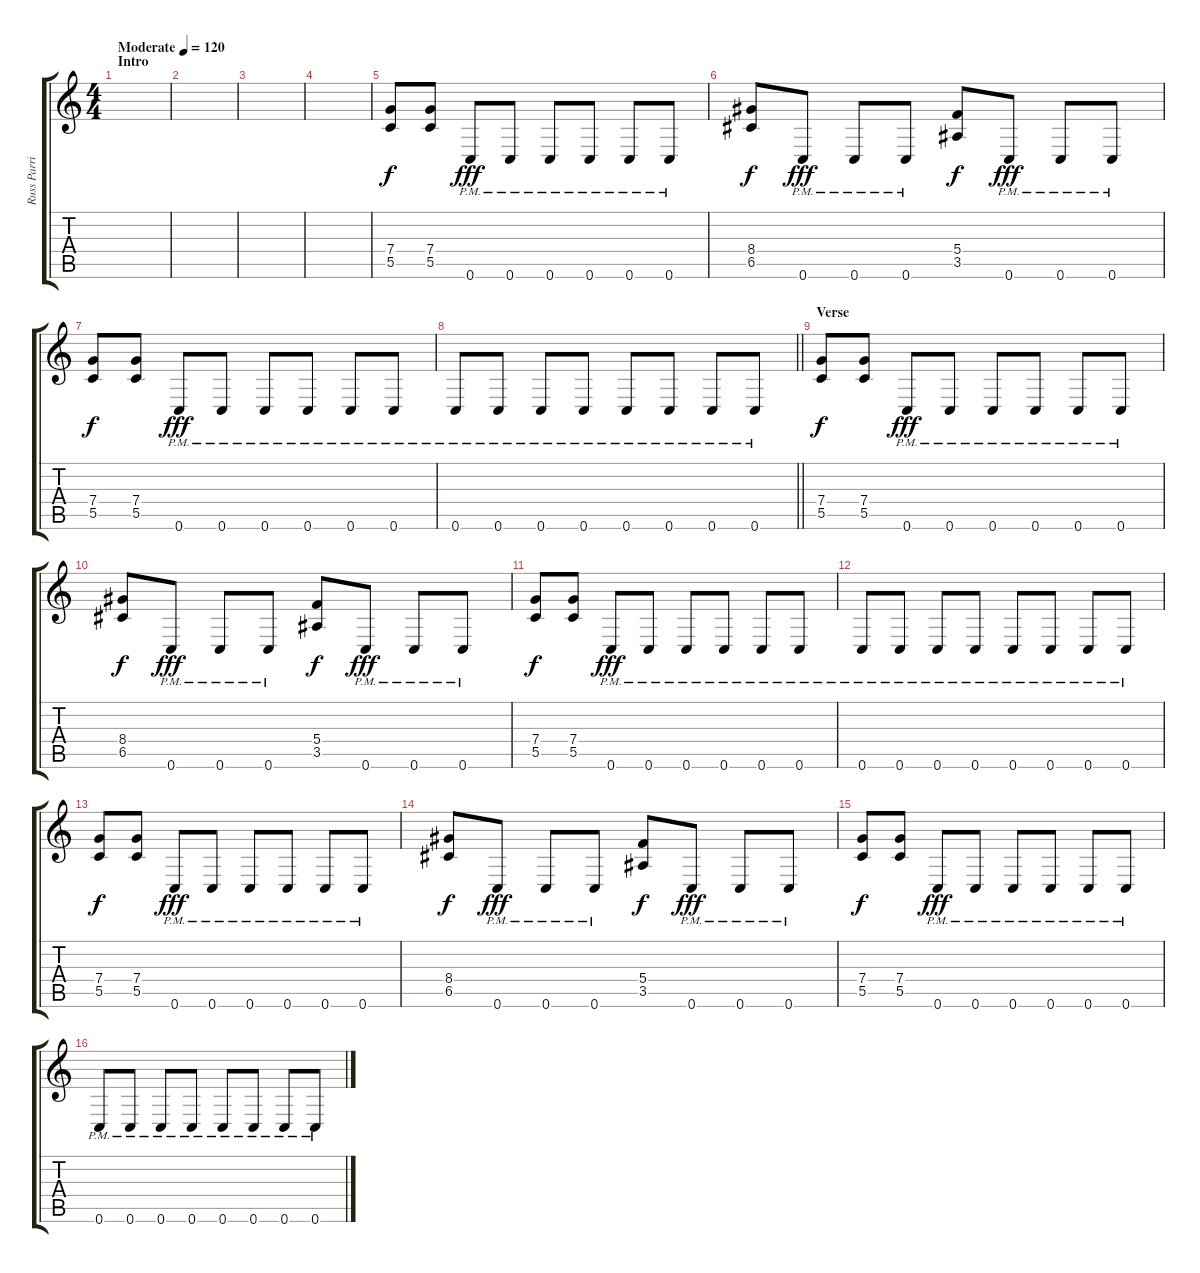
\track ("Russ Parrish" "Russ Parri") {instrument distortionguitar}
\staff {score tabs}
\tuning (D4 A3 F3 C3 G2 C2) {hide}
\ts (4 4)
\section ("" "Intro")
\tempo (120 "Moderate")
\clef g2
\ks c
|
|
|
|
(7.4 5.5).8 (7.4 5.5).8 0.6{pm}.8{dy fff} 0.6{pm}.8 0.6{pm}.8 0.6{pm}.8 0.6{pm}.8 0.6{pm}.8 |
(8.4 6.5).8{dy f} 0.6{pm}.8{dy fff} 0.6{pm}.8 0.6{pm}.8 (5.4 3.5).8{dy f} 0.6{pm}.8{dy fff} 0.6{pm}.8 0.6{pm}.8 |
(7.4 5.5).8{dy f} (7.4 5.5).8 0.6{pm}.8{dy fff} 0.6{pm}.8 0.6{pm}.8 0.6{pm}.8 0.6{pm}.8 0.6{pm}.8 |
\barLineRight lightlight
0.6{pm}.8 0.6{pm}.8 0.6{pm}.8 0.6{pm}.8 0.6{pm}.8 0.6{pm}.8 0.6{pm}.8 0.6{pm}.8 |
\section ("" "Verse")
(7.4 5.5).8{dy f} (7.4 5.5).8 0.6{pm}.8{dy fff} 0.6{pm}.8 0.6{pm}.8 0.6{pm}.8 0.6{pm}.8 0.6{pm}.8 |
(8.4 6.5).8{dy f} 0.6{pm}.8{dy fff} 0.6{pm}.8 0.6{pm}.8 (5.4 3.5).8{dy f} 0.6{pm}.8{dy fff} 0.6{pm}.8 0.6{pm}.8 |
(7.4 5.5).8{dy f} (7.4 5.5).8 0.6{pm}.8{dy fff} 0.6{pm}.8 0.6{pm}.8 0.6{pm}.8 0.6{pm}.8 0.6{pm}.8 |
0.6{pm}.8 0.6{pm}.8 0.6{pm}.8 0.6{pm}.8 0.6{pm}.8 0.6{pm}.8 0.6{pm}.8 0.6{pm}.8 |
(7.4 5.5).8{dy f} (7.4 5.5).8 0.6{pm}.8{dy fff} 0.6{pm}.8 0.6{pm}.8 0.6{pm}.8 0.6{pm}.8 0.6{pm}.8 |
(8.4 6.5).8{dy f} 0.6{pm}.8{dy fff} 0.6{pm}.8 0.6{pm}.8 (5.4 3.5).8{dy f} 0.6{pm}.8{dy fff} 0.6{pm}.8 0.6{pm}.8 |
(7.4 5.5).8{dy f} (7.4 5.5).8 0.6{pm}.8{dy fff} 0.6{pm}.8 0.6{pm}.8 0.6{pm}.8 0.6{pm}.8 0.6{pm}.8 |
0.6{pm}.8 0.6{pm}.8 0.6{pm}.8 0.6{pm}.8 0.6{pm}.8 0.6{pm}.8 0.6{pm}.8 0.6{pm}.8
